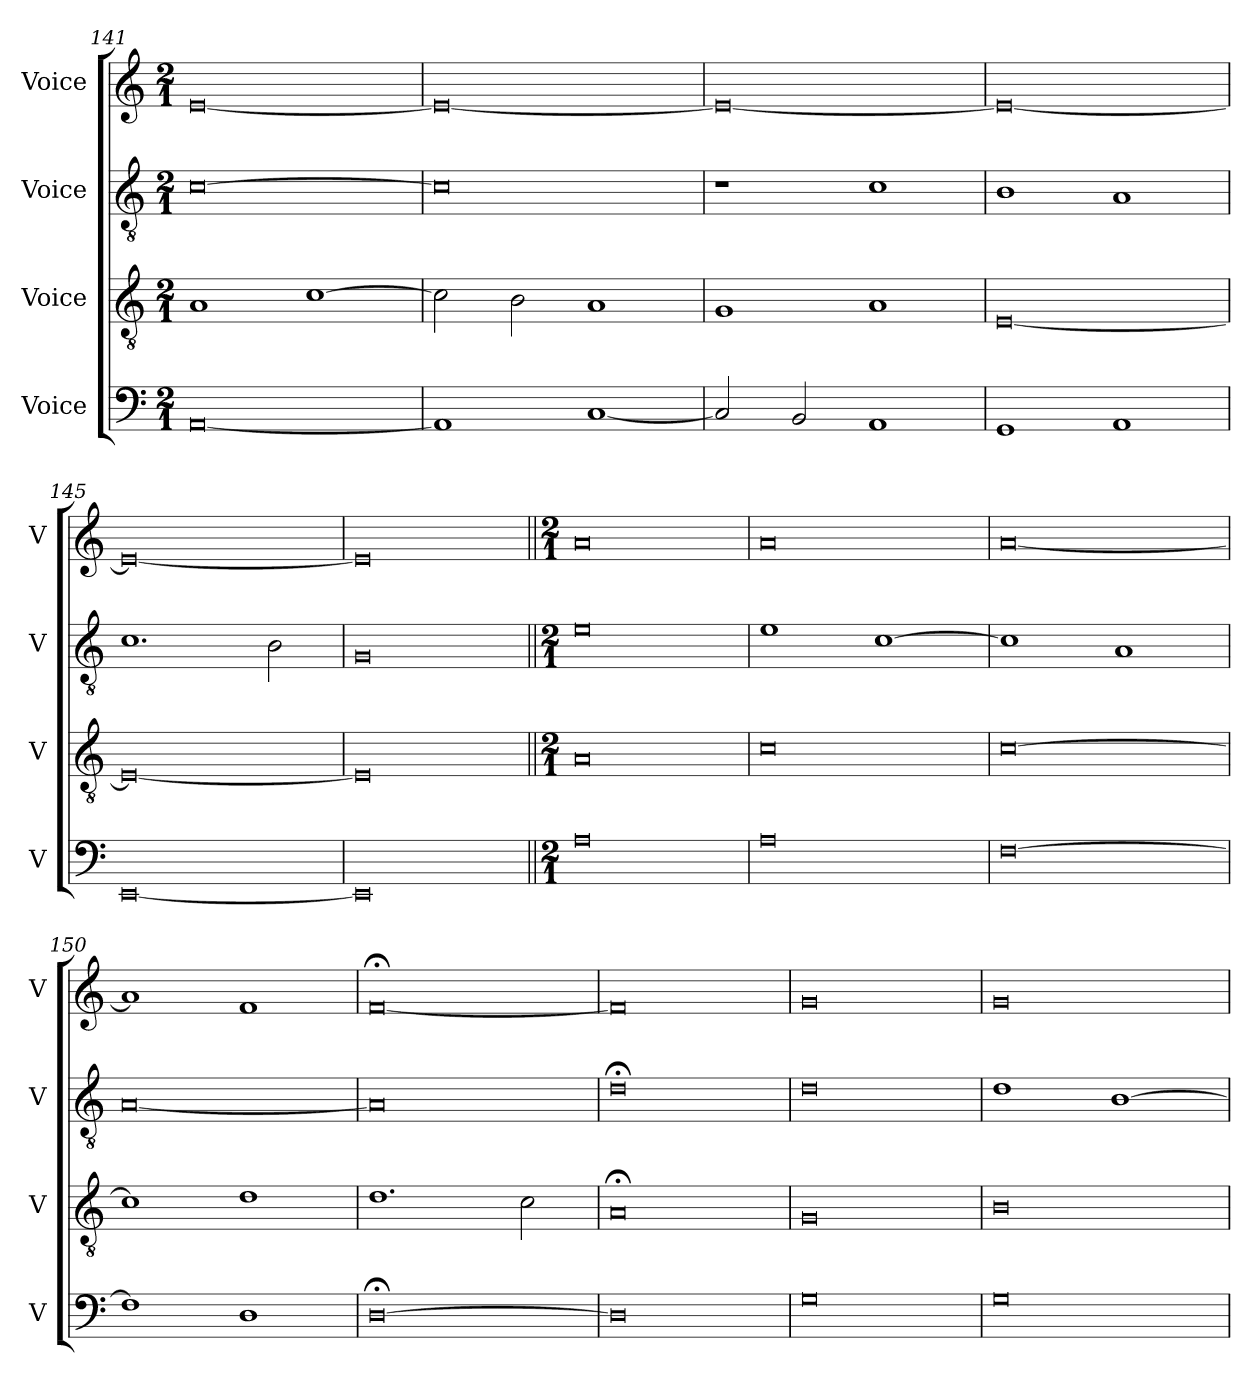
**kern	**kern	**kern	**kern
*part4	*part3	*part2	*part1
*staff4	*staff3	*staff2	*staff1
*I"Voice	*I"Voice	*I"Voice	*I"Voice
*I'V	*I'V	*I'V	*I'V
*clefF4	*clefGv2	*clefGv2	*clefG2
*k[]	*k[]	*k[]	*k[]
*M2/1	*M2/1	*M2/1	*M2/1
=141	=141	=141	=141
[0AA	1A	[0c	[0e
.	[1c	.	.
=142	=142	=142	=142
1AA]	2c\]	0c]	0e_
.	2B\	.	.
[1C	1A	.	.
!!LO:PB:g=z
=143	=143	=143	=143
2C/]	1G	1r	0e_
2BB/	.	.	.
1AA	1A	1c	.
=144	=144	=144	=144
1GG	[0E	1B	0e_
1AA	.	1A	.
=145	=145	=145	=145
[0EE	0E_	1.c	0e_
.	.	2B\	.
=146	=146	=146	=146
0EE]	0E]	0G	0e]
=147||	=147||	=147||	=147||
*M2/1	*M2/1	*M2/1	*M2/1
0A	0A	0e	0a
=148	=148	=148	=148
0A	0c	1e	0a
.	.	[1c	.
=149	=149	=149	=149
[0F	[0c	1c]	[0a
.	.	1A	.
=150	=150	=150	=150
1F]	1c]	[0A	1a]
1D	1d	.	1f
=151	=151	=151	=151
[0D;	1.d	0A]	[0f;
.	2c\	.	.
=152	=152	=152	=152
0D]	0A;	0d;	0f]
=153	=153	=153	=153
0G	0G	0d	0g
!!LO:LB:g=z
=154	=154	=154	=154
0G	0B	1d	0g
.	.	[1B	.
=	=	=	=
*-	*-	*-	*-
